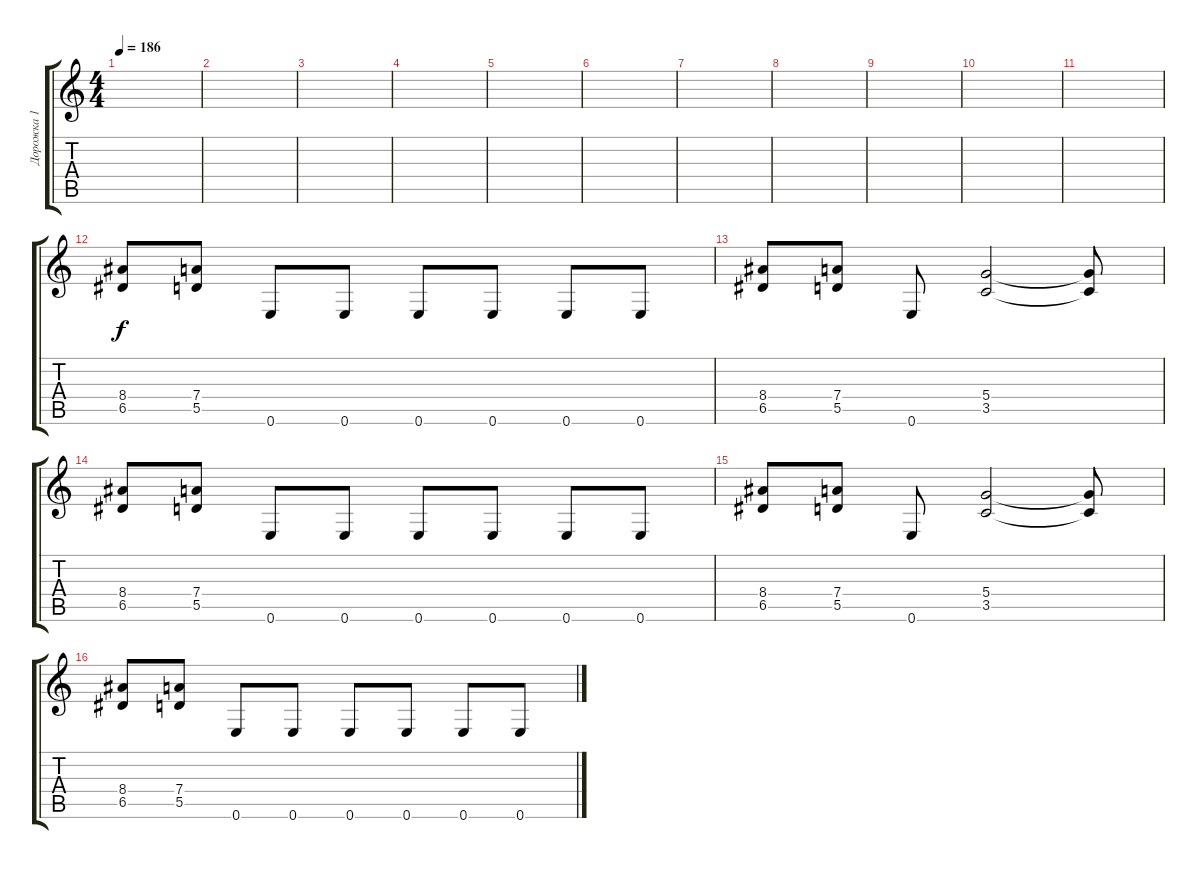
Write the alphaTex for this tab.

\track ("Дорожка 1" "Дорожка 1") {instrument overdrivenguitar}
\staff {score tabs}
\tuning (E4 B3 G3 D3 A2 E2) {hide}
\ts (4 4)
\tempo 186
\clef g2
\ks c
|
|
|
|
|
|
|
|
|
|
|
(8.4 6.5).8 (7.4 5.5).8 0.6.8 0.6.8 0.6.8 0.6.8 0.6.8 0.6.8 |
(8.4 6.5).8 (7.4 5.5).8 0.6.8 (5.4 3.5).2 (5.4{t} 3.5{t}).8 |
(8.4 6.5).8 (7.4 5.5).8 0.6.8 0.6.8 0.6.8 0.6.8 0.6.8 0.6.8 |
(8.4 6.5).8 (7.4 5.5).8 0.6.8 (5.4 3.5).2 (5.4{t} 3.5{t}).8 |
(8.4 6.5).8 (7.4 5.5).8 0.6.8 0.6.8 0.6.8 0.6.8 0.6.8 0.6.8
